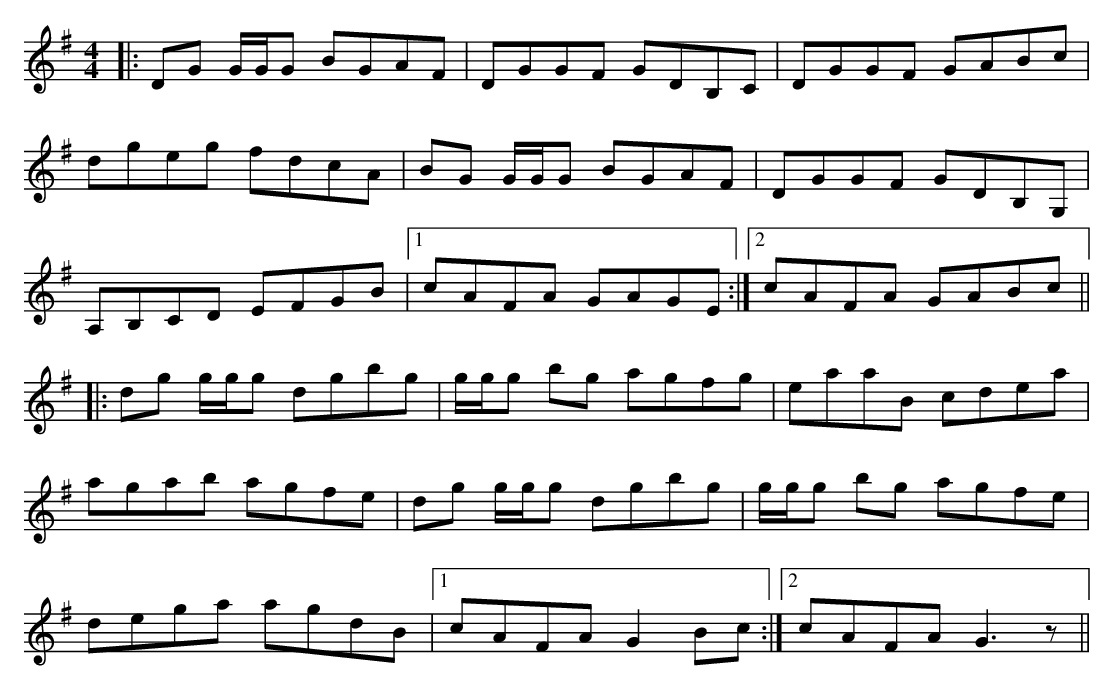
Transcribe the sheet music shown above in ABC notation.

X:1
M:4/4
K:G
|:DG G/G/G BGAF|DGGF GDB,C|DGGF GABc|
dgeg fdcA|BG G/G/G BGAF|DGGF GDB,G,|
A,B,CD EFGB|1 cAFA GAGE:|2 cAFA GABc||
|:dg g/g/g dgbg|g/g/g bg agfg|eaaB cdea|
agab agfe|dg g/g/g dgbg|g/g/g bg agfe|
dega agdB|1 cAFA G2 Bc:|2 cAFA G3 z||
